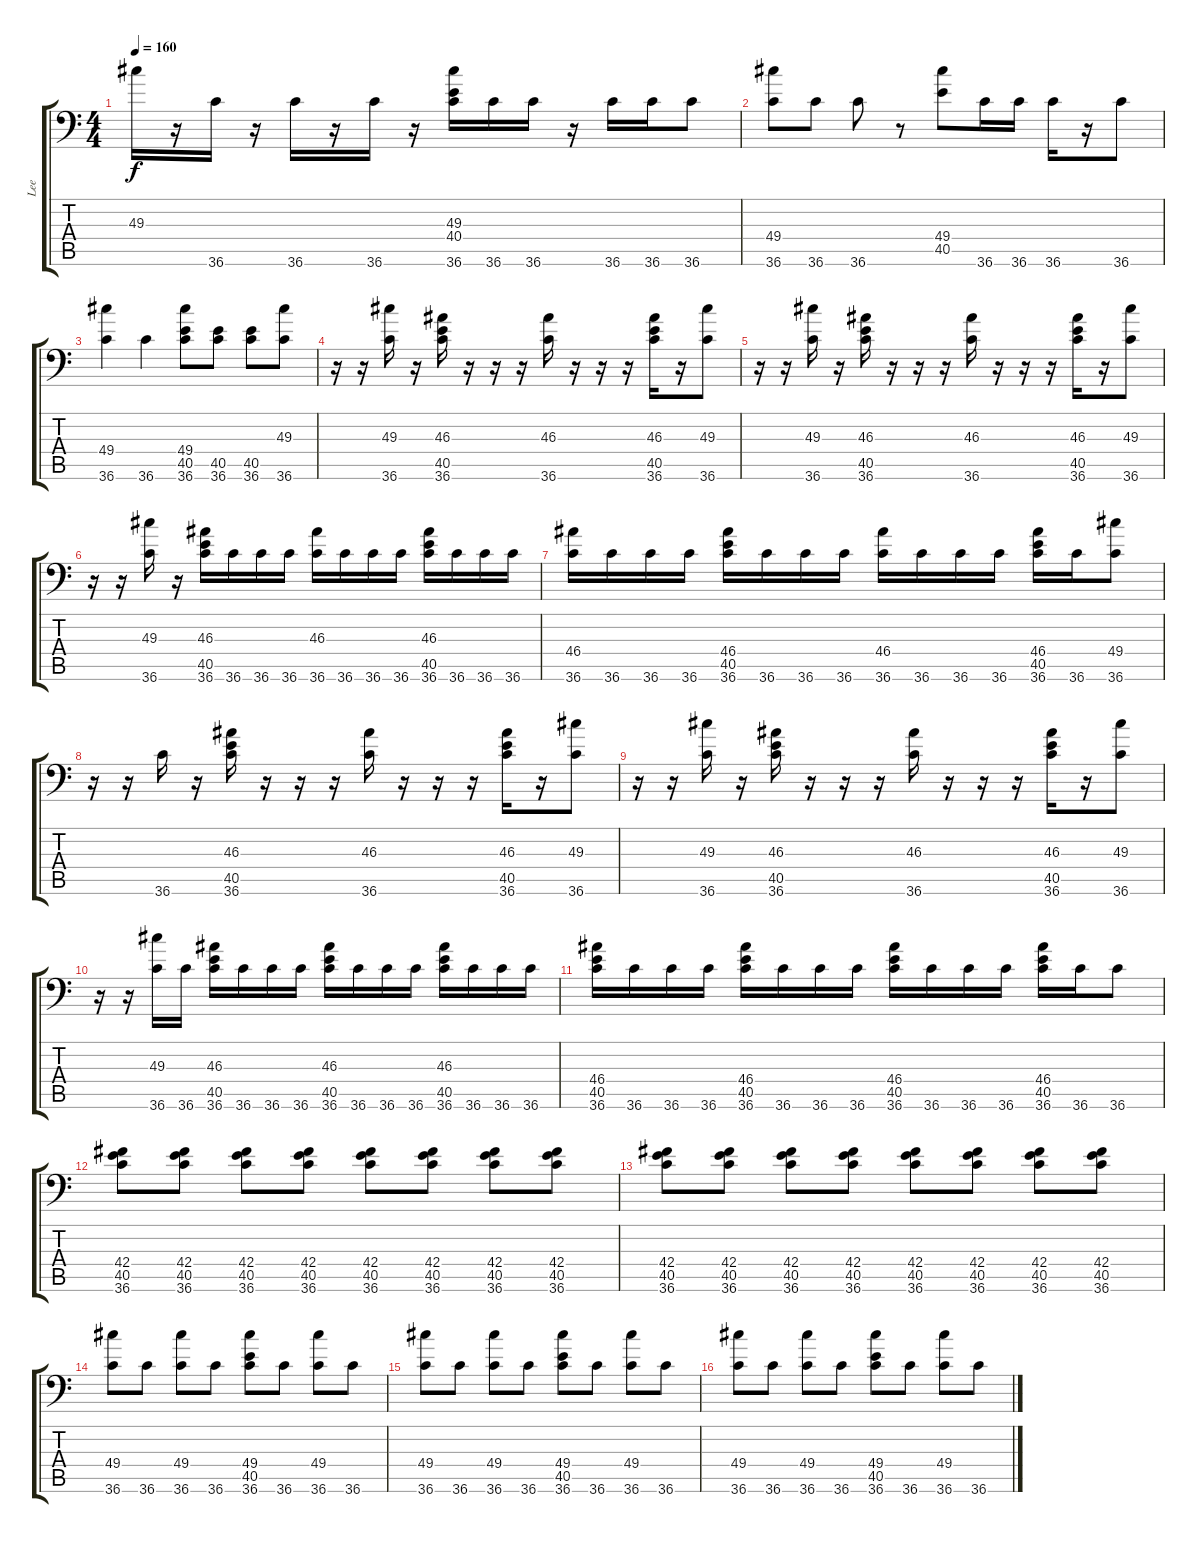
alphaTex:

\track ("Lee" "Lee") {instrument acousticgrandpiano}
\staff {score tabs}
\tuning (C-1 C-1 C-1 C-1 C-1 C-1) {hide}
\ts (4 4)
\tempo 160
\clef f4
\ks c
49.3.16{dy f} r.16 36.6.16 r.16 36.6.16 r.16 36.6.16 r.16 (49.3 40.4 36.6).16 36.6.16 36.6.16 r.16 36.6.16 36.6.16 36.6.8 |
(49.4 36.6).8 36.6.8 36.6.8 r.8 (49.4 40.5).8 36.6.16 36.6.16 36.6.16 r.16 36.6.8 |
(49.4 36.6).4 36.6.4 (49.4 40.5 36.6).8 (40.5 36.6).8 (40.5 36.6).8 (49.3 36.6).8 |
r.16 r.16 (49.3 36.6).16 r.16 (46.3 40.5 36.6).16 r.16 r.16 r.16 (46.3 36.6).16 r.16 r.16 r.16 (46.3 40.5 36.6).16 r.16 (49.3 36.6).8 |
r.16 r.16 (49.3 36.6).16 r.16 (46.3 40.5 36.6).16 r.16 r.16 r.16 (46.3 36.6).16 r.16 r.16 r.16 (46.3 40.5 36.6).16 r.16 (49.3 36.6).8 |
r.16 r.16 (49.3 36.6).16 r.16 (46.3 40.5 36.6).16 36.6.16 36.6.16 36.6.16 (46.3 36.6).16 36.6.16 36.6.16 36.6.16 (46.3 40.5 36.6).16 36.6.16 36.6.16 36.6.16 |
(46.4 36.6).16 36.6.16 36.6.16 36.6.16 (46.4 40.5 36.6).16 36.6.16 36.6.16 36.6.16 (46.4 36.6).16 36.6.16 36.6.16 36.6.16 (46.4 40.5 36.6).16 36.6.16 (49.4 36.6).8 |
r.16 r.16 36.6.16 r.16 (46.3 40.5 36.6).16 r.16 r.16 r.16 (46.3 36.6).16 r.16 r.16 r.16 (46.3 40.5 36.6).16 r.16 (49.3 36.6).8 |
r.16 r.16 (49.3 36.6).16 r.16 (46.3 40.5 36.6).16 r.16 r.16 r.16 (46.3 36.6).16 r.16 r.16 r.16 (46.3 40.5 36.6).16 r.16 (49.3 36.6).8 |
r.16 r.16 (49.3 36.6).16 36.6.16 (46.3 40.5 36.6).16 36.6.16 36.6.16 36.6.16 (46.3 40.5 36.6).16 36.6.16 36.6.16 36.6.16 (46.3 40.5 36.6).16 36.6.16 36.6.16 36.6.16 |
(46.4 40.5 36.6).16 36.6.16 36.6.16 36.6.16 (46.4 40.5 36.6).16 36.6.16 36.6.16 36.6.16 (46.4 40.5 36.6).16 36.6.16 36.6.16 36.6.16 (46.4 40.5 36.6).16 36.6.16 36.6.8 |
(42.4 40.5 36.6).8 (42.4 40.5 36.6).8 (42.4 40.5 36.6).8 (42.4 40.5 36.6).8 (42.4 40.5 36.6).8 (42.4 40.5 36.6).8 (42.4 40.5 36.6).8 (42.4 40.5 36.6).8 |
(42.4 40.5 36.6).8 (42.4 40.5 36.6).8 (42.4 40.5 36.6).8 (42.4 40.5 36.6).8 (42.4 40.5 36.6).8 (42.4 40.5 36.6).8 (42.4 40.5 36.6).8 (42.4 40.5 36.6).8 |
(49.4 36.6).8 36.6.8 (49.4 36.6).8 36.6.8 (49.4 40.5 36.6).8 36.6.8 (49.4 36.6).8 36.6.8 |
(49.4 36.6).8 36.6.8 (49.4 36.6).8 36.6.8 (49.4 40.5 36.6).8 36.6.8 (49.4 36.6).8 36.6.8 |
(49.4 36.6).8 36.6.8 (49.4 36.6).8 36.6.8 (49.4 40.5 36.6).8 36.6.8 (49.4 36.6).8 36.6.8
